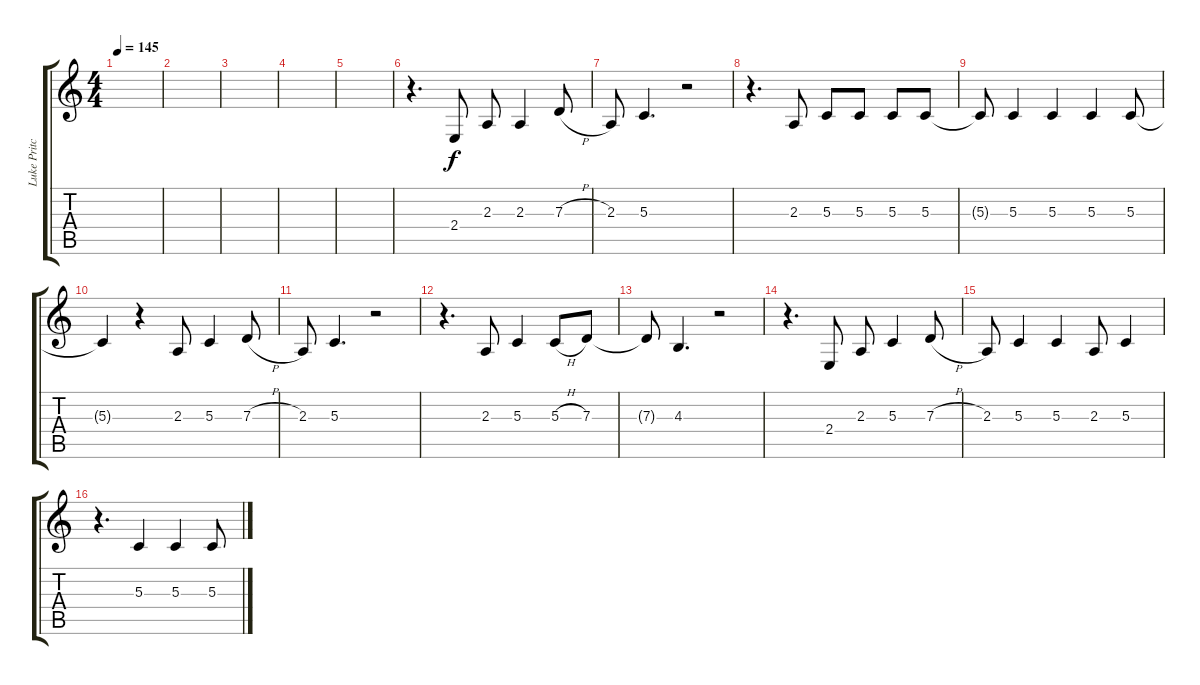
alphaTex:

\track ("Luke Pritchard (Vocals)" "Luke Pritc") {instrument lead2sawtooth}
\staff {score tabs}
\tuning (E4 B3 G3 D3 A2 E2) {hide}
\ts (4 4)
\tempo 145
\clef g2
\ks c
|
|
|
|
|
r.4{d} 2.4.8 2.3.8 2.3.4 7.3{h}.8 |
2.3.8 5.3.4{d} r.2 |
r.4{d} 2.3.8 5.3.8 5.3.8 5.3.8 5.3.8 |
5.3{t}.8 5.3.4 5.3.4 5.3.4 5.3.8 |
5.3{t}.4 r.4 2.3.8 5.3.4 7.3{h}.8 |
2.3.8 5.3.4{d} r.2 |
r.4{d} 2.3.8 5.3.4 5.3{h}.8 7.3.8 |
7.3{t}.8 4.3.4{d} r.2 |
r.4{d} 2.4.8 2.3.8 5.3.4 7.3{h}.8 |
2.3.8 5.3.4 5.3.4 2.3.8 5.3.4 |
r.4{d} 5.3.4 5.3.4 5.3.8
